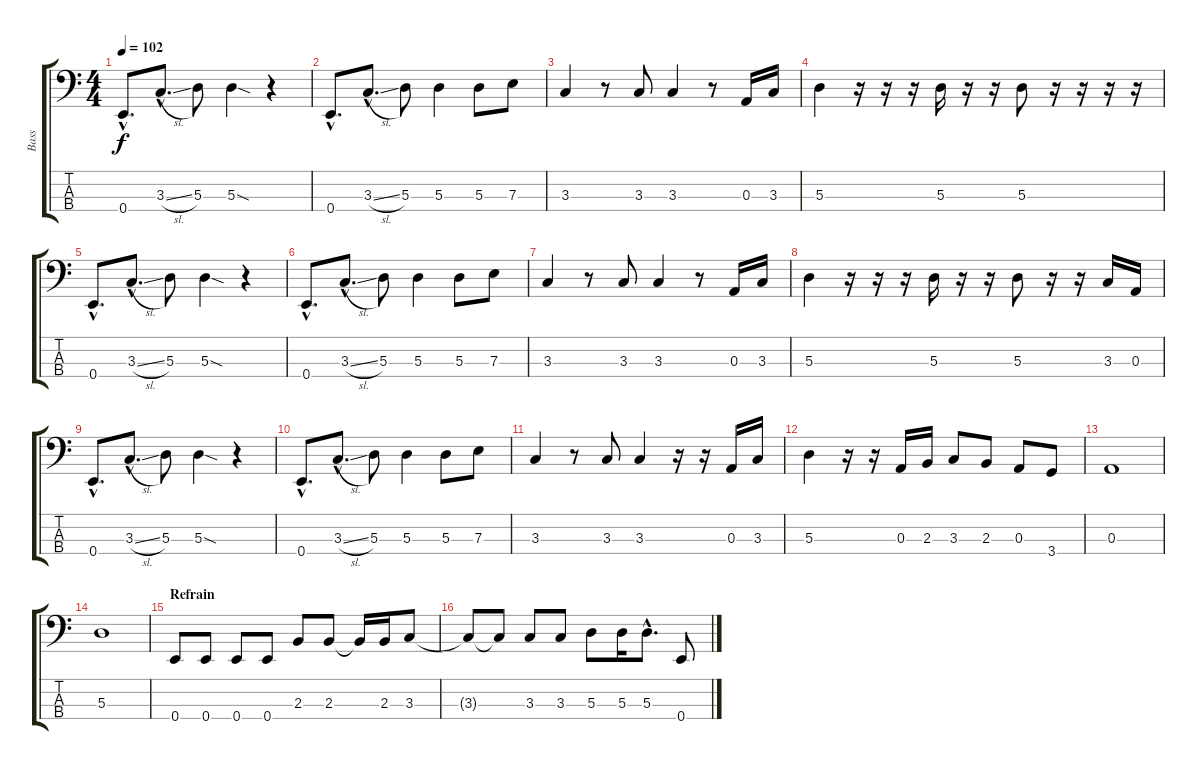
\track ("Bass" "Bass") {instrument electricbassfinger}
\staff {score tabs}
\tuning (G2 D2 A1 E1) {hide}
\ts (4 4)
\tempo 102
\clef f4
\ks c
0.4{hac}.8{d dy f} 3.3{sl hac}.8{d} 5.3.8 5.3{sod}.4 r.4 |
0.4{hac}.8{d} 3.3{sl hac}.8{d} 5.3.8 5.3.4 5.3.8 7.3.8 |
3.3.4 r.8 3.3.8 3.3.4 r.8 0.3.16 3.3.16 |
5.3.4 r.16 r.16 r.16 5.3.16 r.16 r.16 5.3.8 r.16 r.16 r.16 r.16 |
0.4{hac}.8{d} 3.3{sl hac}.8{d} 5.3.8 5.3{sod}.4 r.4 |
0.4{hac}.8{d} 3.3{sl hac}.8{d} 5.3.8 5.3.4 5.3.8 7.3.8 |
3.3.4 r.8 3.3.8 3.3.4 r.8 0.3.16 3.3.16 |
5.3.4 r.16 r.16 r.16 5.3.16 r.16 r.16 5.3.8 r.16 r.16 3.3.16 0.3.16 |
0.4{hac}.8{d} 3.3{sl hac}.8{d} 5.3.8 5.3{sod}.4 r.4 |
0.4{hac}.8{d} 3.3{sl hac}.8{d} 5.3.8 5.3.4 5.3.8 7.3.8 |
3.3.4 r.8 3.3.8 3.3.4 r.16 r.16 0.3.16 3.3.16 |
5.3.4 r.16 r.16 0.3.16 2.3.16 3.3.8 2.3.8 0.3.8 3.4.8 |
0.3.1 |
5.3.1 |
\section ("" "Refrain")
0.4.8 0.4.8 0.4.8 0.4.8 2.3.8 2.3.8 2.3{t}.16 2.3.16 3.3.8 |
3.3{t}.8 3.3{t}.8 3.3.8 3.3.8 5.3.8 5.3.16 5.3{hac}.8{d} 0.4.8
